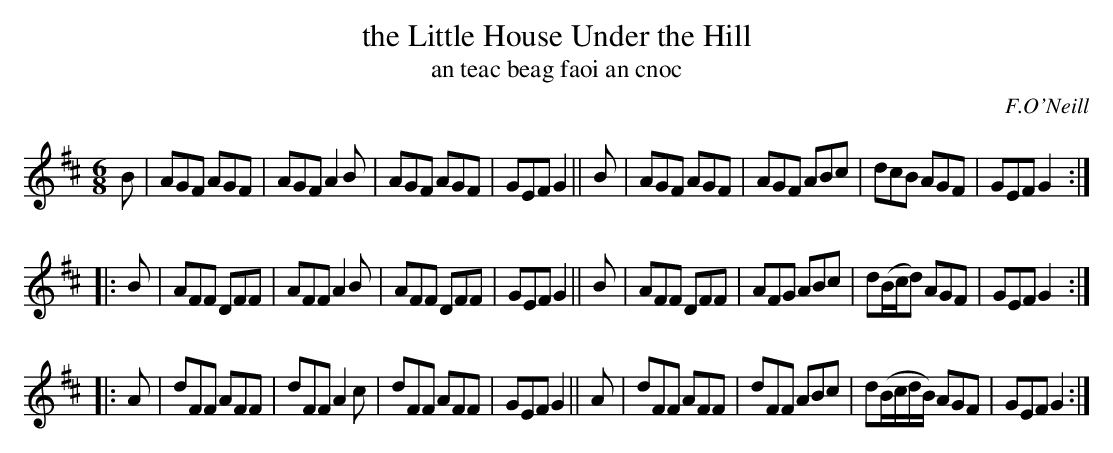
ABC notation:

X:1
T: the Little House Under the Hill
T: an teac beag faoi an cnoc
O: F.O'Neill
M: 6/8
K: D
B |\
AGF AGF | AGF A2B | AGF AGF | GEF G2 || B |\
AGF AGF | AGF ABc | dcB AGF | GEF G2 :|
|: B |\
AFF DFF | AFF A2 B | AFF DFF | GEF G2 || B |\
AFF DFF | AFG ABc | d(B/c/d) AGF | GEF G2 :|
|: A |\
dFF AFF | dFF A2 c | dFF AFF | GEF G2 || A |\
dFF AFF | dFF ABc | d(B/c/d/B/) AGF | GEF G2 :|
